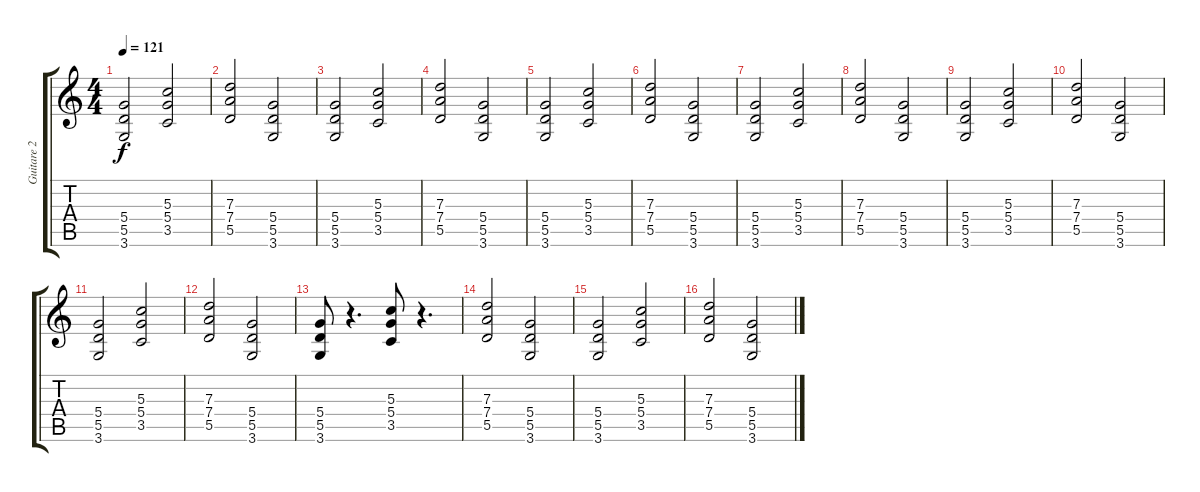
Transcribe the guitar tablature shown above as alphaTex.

\track ("Guitare 2" "Guitare 2") {instrument distortionguitar}
\staff {score tabs}
\tuning (E4 B3 G3 D3 A2 E2) {hide}
\ts (4 4)
\tempo 121
\clef g2
\ks c
(5.4 5.5 3.6).2{dy f} (5.3 5.4 3.5).2 |
(7.3 7.4 5.5).2 (5.4 5.5 3.6).2 |
(5.4 5.5 3.6).2 (5.3 5.4 3.5).2 |
(7.3 7.4 5.5).2 (5.4 5.5 3.6).2 |
(5.4 5.5 3.6).2 (5.3 5.4 3.5).2 |
(7.3 7.4 5.5).2 (5.4 5.5 3.6).2 |
(5.4 5.5 3.6).2 (5.3 5.4 3.5).2 |
(7.3 7.4 5.5).2 (5.4 5.5 3.6).2 |
(5.4 5.5 3.6).2 (5.3 5.4 3.5).2 |
(7.3 7.4 5.5).2 (5.4 5.5 3.6).2 |
(5.4 5.5 3.6).2 (5.3 5.4 3.5).2 |
(7.3 7.4 5.5).2 (5.4 5.5 3.6).2 |
(5.4 5.5 3.6).8 r.4{d} (5.3 5.4 3.5).8 r.4{d} |
(7.3 7.4 5.5).2 (5.4 5.5 3.6).2 |
(5.4 5.5 3.6).2 (5.3 5.4 3.5).2 |
(7.3 7.4 5.5).2 (5.4 5.5 3.6).2
